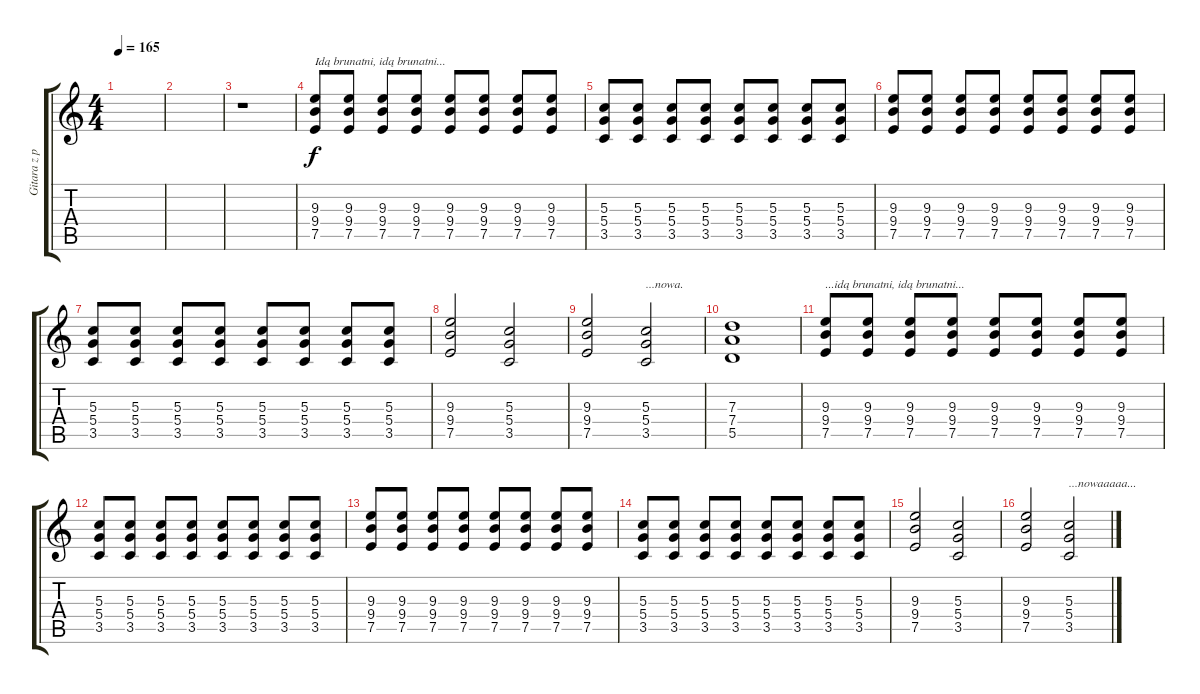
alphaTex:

\track ("Gitara z przesterem" "Gitara z p") {instrument distortionguitar}
\staff {score tabs}
\tuning (E4 B3 G3 D3 A2 E2) {hide}
\ts (4 4)
\tempo 165
\clef g2
\ks c
|
|
r.1 |
(9.3 9.4 7.5).8{txt "Idą brunatni, idą brunatni..."} (9.3 9.4 7.5).8 (9.3 9.4 7.5).8 (9.3 9.4 7.5).8 (9.3 9.4 7.5).8 (9.3 9.4 7.5).8 (9.3 9.4 7.5).8 (9.3 9.4 7.5).8 |
(5.3 5.4 3.5).8 (5.3 5.4 3.5).8 (5.3 5.4 3.5).8 (5.3 5.4 3.5).8 (5.3 5.4 3.5).8 (5.3 5.4 3.5).8 (5.3 5.4 3.5).8 (5.3 5.4 3.5).8 |
(9.3 9.4 7.5).8 (9.3 9.4 7.5).8 (9.3 9.4 7.5).8 (9.3 9.4 7.5).8 (9.3 9.4 7.5).8 (9.3 9.4 7.5).8 (9.3 9.4 7.5).8 (9.3 9.4 7.5).8 |
(5.3 5.4 3.5).8 (5.3 5.4 3.5).8 (5.3 5.4 3.5).8 (5.3 5.4 3.5).8 (5.3 5.4 3.5).8 (5.3 5.4 3.5).8 (5.3 5.4 3.5).8 (5.3 5.4 3.5).8 |
(9.3 9.4 7.5).2 (5.3 5.4 3.5).2 |
(9.3 9.4 7.5).2 (5.3 5.4 3.5).2{txt "...nowa."} |
(7.3 7.4 5.5).1 |
(9.3 9.4 7.5).8{txt "...idą brunatni, idą brunatni..."} (9.3 9.4 7.5).8 (9.3 9.4 7.5).8 (9.3 9.4 7.5).8 (9.3 9.4 7.5).8 (9.3 9.4 7.5).8 (9.3 9.4 7.5).8 (9.3 9.4 7.5).8 |
(5.3 5.4 3.5).8 (5.3 5.4 3.5).8 (5.3 5.4 3.5).8 (5.3 5.4 3.5).8 (5.3 5.4 3.5).8 (5.3 5.4 3.5).8 (5.3 5.4 3.5).8 (5.3 5.4 3.5).8 |
(9.3 9.4 7.5).8 (9.3 9.4 7.5).8 (9.3 9.4 7.5).8 (9.3 9.4 7.5).8 (9.3 9.4 7.5).8 (9.3 9.4 7.5).8 (9.3 9.4 7.5).8 (9.3 9.4 7.5).8 |
(5.3 5.4 3.5).8 (5.3 5.4 3.5).8 (5.3 5.4 3.5).8 (5.3 5.4 3.5).8 (5.3 5.4 3.5).8 (5.3 5.4 3.5).8 (5.3 5.4 3.5).8 (5.3 5.4 3.5).8 |
(9.3 9.4 7.5).2 (5.3 5.4 3.5).2 |
(9.3 9.4 7.5).2 (5.3 5.4 3.5).2{txt "...nowaaaaa..."}
